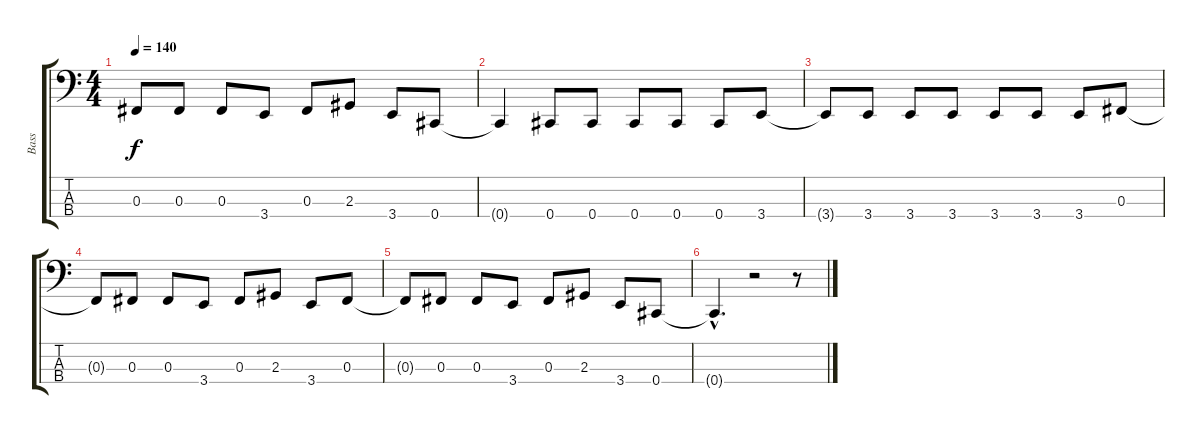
\track ("Bass" "Bass") {instrument electricbassfinger}
\staff {score tabs}
\tuning (E2 B1 Gb1 Db1) {hide}
\ts (4 4)
\tempo 140
\clef f4
\ks c
0.3{t}.8{dy f} 0.3.8 0.3.8 3.4.8 0.3.8 2.3.8 3.4.8 0.4.8 |
0.4{t}.4 0.4.8 0.4.8 0.4.8 0.4.8 0.4.8 3.4.8 |
3.4{t}.8 3.4.8 3.4.8 3.4.8 3.4.8 3.4.8 3.4.8 0.3.8 |
0.3{t}.8 0.3.8 0.3.8 3.4.8 0.3.8 2.3.8 3.4.8 0.3.8 |
0.3{t}.8 0.3.8 0.3.8 3.4.8 0.3.8 2.3.8 3.4.8 0.4.8 |
0.4{hac t}.4{d} r.2 r.8
